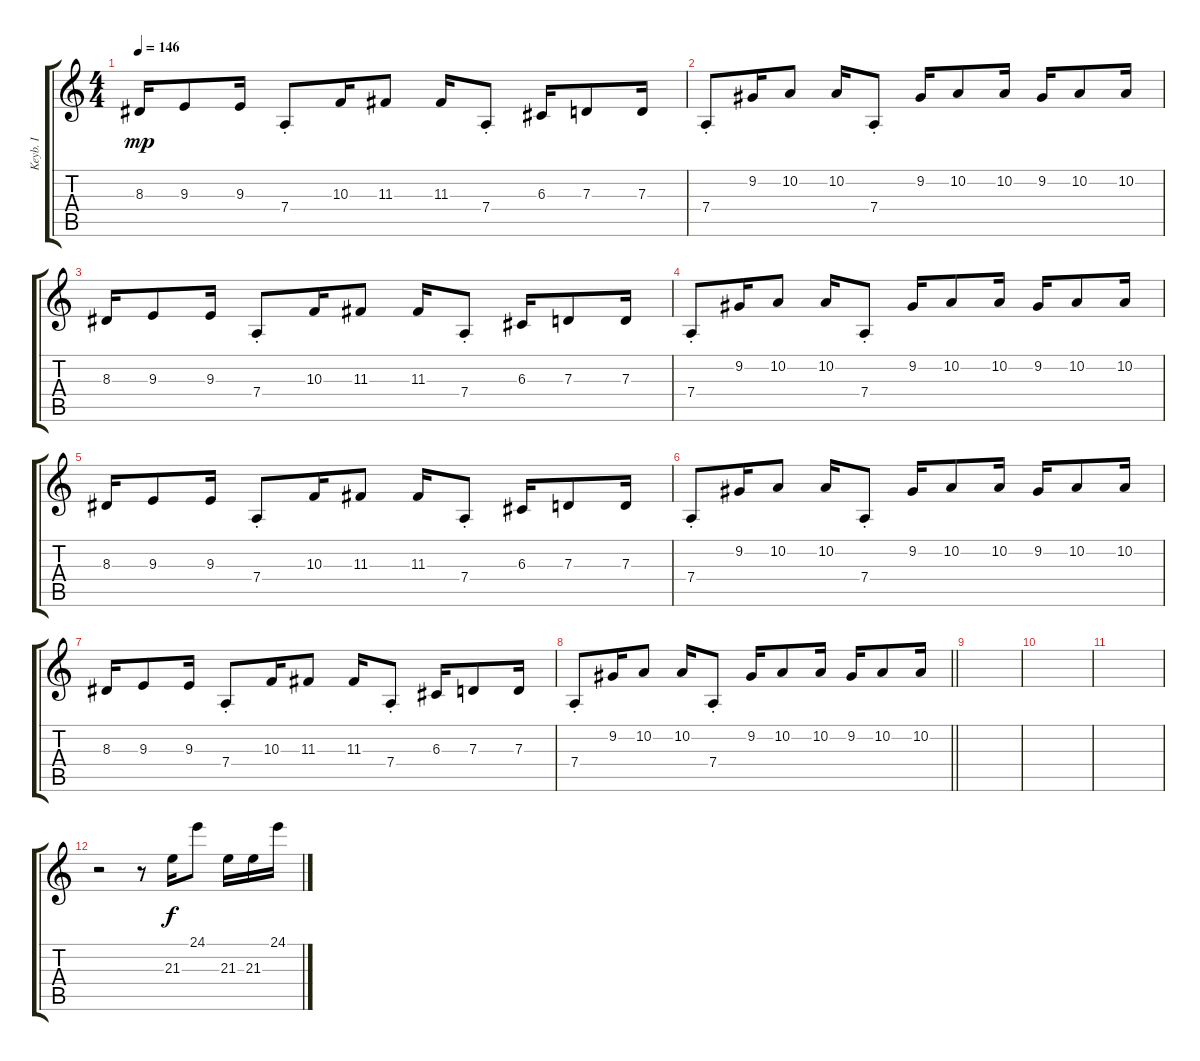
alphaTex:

\track ("Keyb. I" "Keyb. I") {instrument rockorgan}
\staff {score tabs}
\tuning (E4 B3 G3 D3 A2 E2) {hide}
\ts (4 4)
\tempo 146
\clef g2
\ks c
8.3.16{dy mp instrument orchestrahit} 9.3.8 9.3.16 7.4{st}.8 10.3.16 11.3.8 11.3.16 7.4{st}.8 6.3.16 7.3.8 7.3.16 |
7.4{st}.8 9.2.16 10.2.8 10.2.16 7.4{st}.8 9.2.16 10.2.8 10.2.16 9.2.16 10.2.8 10.2.16 |
8.3.16 9.3.8 9.3.16 7.4{st}.8 10.3.16 11.3.8 11.3.16 7.4{st}.8 6.3.16 7.3.8 7.3.16 |
7.4{st}.8 9.2.16 10.2.8 10.2.16 7.4{st}.8 9.2.16 10.2.8 10.2.16 9.2.16 10.2.8 10.2.16 |
8.3.16 9.3.8 9.3.16 7.4{st}.8 10.3.16 11.3.8 11.3.16 7.4{st}.8 6.3.16 7.3.8 7.3.16 |
7.4{st}.8 9.2.16 10.2.8 10.2.16 7.4{st}.8 9.2.16 10.2.8 10.2.16 9.2.16 10.2.8 10.2.16 |
8.3.16 9.3.8 9.3.16 7.4{st}.8 10.3.16 11.3.8 11.3.16 7.4{st}.8 6.3.16 7.3.8 7.3.16 |
\barLineRight lightlight
7.4{st}.8 9.2.16 10.2.8 10.2.16 7.4{st}.8 9.2.16 10.2.8 10.2.16 9.2.16 10.2.8 10.2.16 |
|
|
|
r.2{instrument rockorgan} r.8 21.3.16{dy f balance 15} 24.1.8{balance 8} 21.3.16{balance 15} 21.3.16{balance 8} 24.1.16{balance 1}
